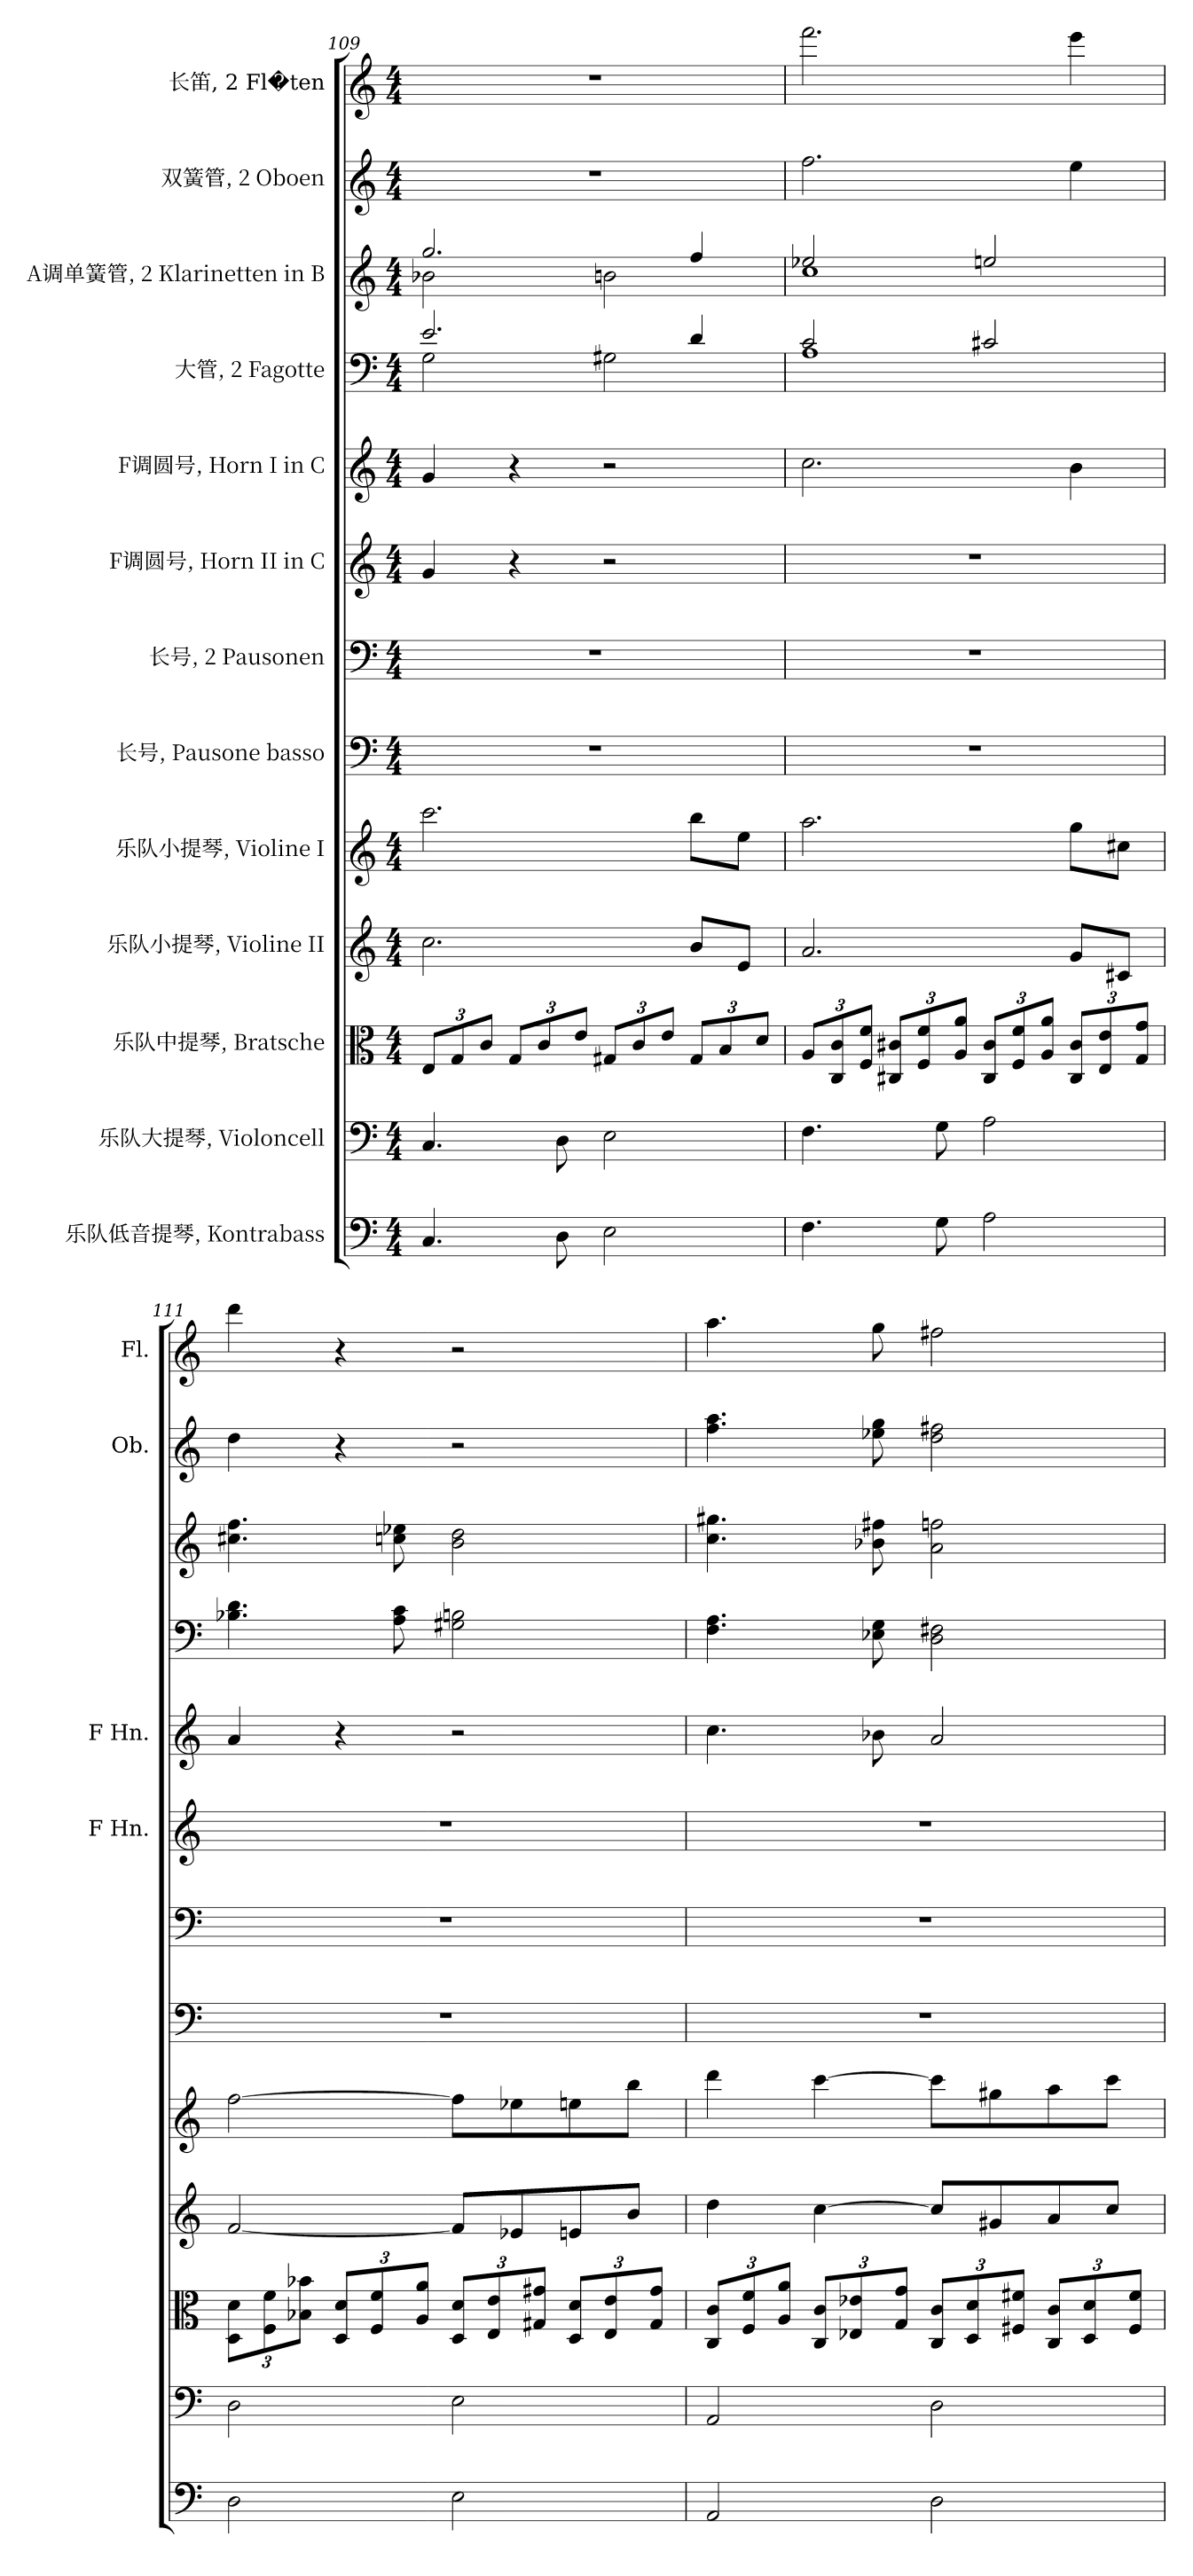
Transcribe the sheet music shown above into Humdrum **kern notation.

**kern	**kern	**kern	**kern	**kern	**kern	**kern	**kern	**kern	**kern	**kern	**kern	**kern
*part13	*part12	*part11	*part10	*part9	*part8	*part7	*part6	*part5	*part4	*part3	*part2	*part1
*staff13	*staff12	*staff11	*staff10	*staff9	*staff8	*staff7	*staff6	*staff5	*staff4	*staff3	*staff2	*staff1
*I"乐队低音提琴, Kontrabass	*I"乐队大提琴, Violoncell	*I"乐队中提琴, Bratsche	*I"乐队小提琴, Violine II	*I"乐队小提琴, Violine I	*I"长号, Pausone basso	*I"长号, 2 Pausonen	*I"F调圆号, Horn II in C	*I"F调圆号, Horn I in C	*I"大管, 2 Fagotte	*I"A调单簧管, 2 Klarinetten in B	*I"双簧管, 2 Oboen	*I"长笛, 2 Fl�ten
*	*	*	*	*	*	*	*I'F Hn.	*I'F Hn.	*	*	*I'Ob.	*I'Fl.
!!LO:PB:g=z
*clefF4	*clefF4	*clefC3	*clefG2	*clefG2	*clefF4	*clefF4	*clefG2	*clefG2	*clefF4	*clefG2	*clefG2	*clefG2
*ITrd7c12	*	*	*	*	*	*	*ITrd4c7	*ITrd4c7	*	*ITrd2c3	*	*
*k[]	*k[]	*k[]	*k[]	*k[]	*k[]	*k[]	*k[b-]	*k[b-]	*k[]	*k[f#c#g#]	*k[]	*k[]
*M4/4	*M4/4	*M4/4	*M4/4	*M4/4	*M4/4	*M4/4	*M4/4	*M4/4	*M4/4	*M4/4	*M4/4	*M4/4
*	*	*Xbrackettup	*	*	*	*	*	*	*	*	*	*
=109	=109	=109	=109	=109	=109	=109	=109	=109	=109	=109	=109	=109
*	*	*	*	*	*	*	*	*	*^	*^	*	*
4.CC/	4.C/	12E/L	2.cc\	2.ccc\	1r	1r	4c/	4c/	2.e/	2G\	2.ee/	2gn\	1r	1r
.	.	12G/	.	.	.	.	.	.	.	.	.	.	.	.
.	.	12c/J	.	.	.	.	.	.	.	.	.	.	.	.
.	.	12G/L	.	.	.	.	4r	4r	.	.	.	.	.	.
.	.	12c/	.	.	.	.	.	.	.	.	.	.	.	.
8DD\	8D\	.	.	.	.	.	.	.	.	.	.	.	.	.
.	.	12e/J	.	.	.	.	.	.	.	.	.	.	.	.
2EE\	2E\	12G#X/L	.	.	.	.	2r	2r	.	2G#X\	.	2g#X\	.	.
.	.	12c/	.	.	.	.	.	.	.	.	.	.	.	.
.	.	12e/J	.	.	.	.	.	.	.	.	.	.	.	.
.	.	12G#/L	8b/L	8bb\L	.	.	.	.	4d/	.	4dd/	.	.	.
.	.	12B/	.	.	.	.	.	.	.	.	.	.	.	.
.	.	.	8e/J	8ee\J	.	.	.	.	.	.	.	.	.	.
.	.	12d/J	.	.	.	.	.	.	.	.	.	.	.	.
=110	=110	=110	=110	=110	=110	=110	=110	=110	=110	=110	=110	=110	=110	=110
4.FF\	4.F\	12A/L	2.a/	2.aa\	1r	1r	1r	2.f\	2c/	1A	2ccn/	1a	2.ff\	2.fff\
.	.	12C/ 12c/	.	.	.	.	.	.	.	.	.	.	.	.
.	.	12F/ 12f/J	.	.	.	.	.	.	.	.	.	.	.	.
.	.	12C#X/ 12c#X/L	.	.	.	.	.	.	.	.	.	.	.	.
.	.	12F/ 12f/	.	.	.	.	.	.	.	.	.	.	.	.
8GG\	8G\	.	.	.	.	.	.	.	.	.	.	.	.	.
.	.	12A/ 12a/J	.	.	.	.	.	.	.	.	.	.	.	.
2AA\	2A\	12C#/ 12c#/L	.	.	.	.	.	.	2c#X/	.	2cc#X/	.	.	.
.	.	12F/ 12f/	.	.	.	.	.	.	.	.	.	.	.	.
.	.	12A/ 12a/J	.	.	.	.	.	.	.	.	.	.	.	.
.	.	12C#/ 12c#/L	8g/L	8gg\L	.	.	.	4e\	.	.	.	.	4ee\	4eee\
.	.	12E/ 12e/	.	.	.	.	.	.	.	.	.	.	.	.
.	.	.	8c#X/J	8cc#X\J	.	.	.	.	.	.	.	.	.	.
.	.	12G/ 12g/J	.	.	.	.	.	.	.	.	.	.	.	.
*	*	*	*	*	*	*	*	*	*v	*v	*	*	*	*
*	*	*	*	*	*	*	*	*	*	*v	*v	*	*
=111	=111	=111	=111	=111	=111	=111	=111	=111	=111	=111	=111	=111
2DD\	2D\	12D\ 12d\L	[2f/	[2ff\	1r	1r	1r	4d/	4.B-X\ 4.d\	4.a#X\ 4.dd\	4dd\	4ddd\
.	.	12F\ 12f\	.	.	.	.	.	.	.	.	.	.
.	.	12B-X\ 12b-X\J	.	.	.	.	.	.	.	.	.	.
.	.	12D/ 12d/L	.	.	.	.	.	4r	.	.	4r	4r
.	.	12F/ 12f/	.	.	.	.	.	.	.	.	.	.
.	.	.	.	.	.	.	.	.	8A\ 8c\	8an\ 8ccn\	.	.
.	.	12A/ 12a/J	.	.	.	.	.	.	.	.	.	.
2EE\	2E\	12D/ 12d/L	8f/L]	8ff\L]	.	.	.	2r	2G#X\ 2Bn\	2g#\ 2b\	2r	2r
.	.	12E/ 12e/	.	.	.	.	.	.	.	.	.	.
.	.	.	8e-X/	8ee-X\	.	.	.	.	.	.	.	.
.	.	12G#X/ 12g#X/J	.	.	.	.	.	.	.	.	.	.
.	.	12D/ 12d/L	8en/	8een\	.	.	.	.	.	.	.	.
.	.	12E/ 12e/	.	.	.	.	.	.	.	.	.	.
.	.	.	8b/J	8bb\J	.	.	.	.	.	.	.	.
.	.	12G#/ 12g#/J	.	.	.	.	.	.	.	.	.	.
!!LO:PB:g=z
=112	=112	=112	=112	=112	=112	=112	=112	=112	=112	=112	=112	=112
2AAA/	2AA/	12C/ 12c/L	4dd\	4ddd\	1r	1r	1r	4.f\	4.F\ 4.A\	4.a\ 4.ee#X\	4.ff\ 4.aa\	4.aa\
.	.	12F/ 12f/	.	.	.	.	.	.	.	.	.	.
.	.	12A/ 12a/J	.	.	.	.	.	.	.	.	.	.
.	.	12C/ 12c/L	[4cc\	[4ccc\	.	.	.	.	.	.	.	.
.	.	12E-X/ 12e-X/	.	.	.	.	.	.	.	.	.	.
.	.	.	.	.	.	.	.	8e-X\	8E-X\ 8G\	8gn\ 8dd#X\	8ee-X\ 8gg\	8gg\
.	.	12G/ 12g/J	.	.	.	.	.	.	.	.	.	.
2DD\	2D\	12C/ 12c/L	8cc/L]	8ccc\L]	.	.	.	2d/	2D\ 2F#X\	2f#\ 2ddn\	2dd\ 2ff#X\	2ff#X\
.	.	12D/ 12d/	.	.	.	.	.	.	.	.	.	.
.	.	.	8g#X/	8gg#X\	.	.	.	.	.	.	.	.
.	.	12F#X/ 12f#X/J	.	.	.	.	.	.	.	.	.	.
.	.	12C/ 12c/L	8a/	8aa\	.	.	.	.	.	.	.	.
.	.	12D/ 12d/	.	.	.	.	.	.	.	.	.	.
.	.	.	8cc/J	8ccc\J	.	.	.	.	.	.	.	.
.	.	12F#/ 12f#/J	.	.	.	.	.	.	.	.	.	.
=	=	=	=	=	=	=	=	=	=	=	=	=
*-	*-	*-	*-	*-	*-	*-	*-	*-	*-	*-	*-	*-
